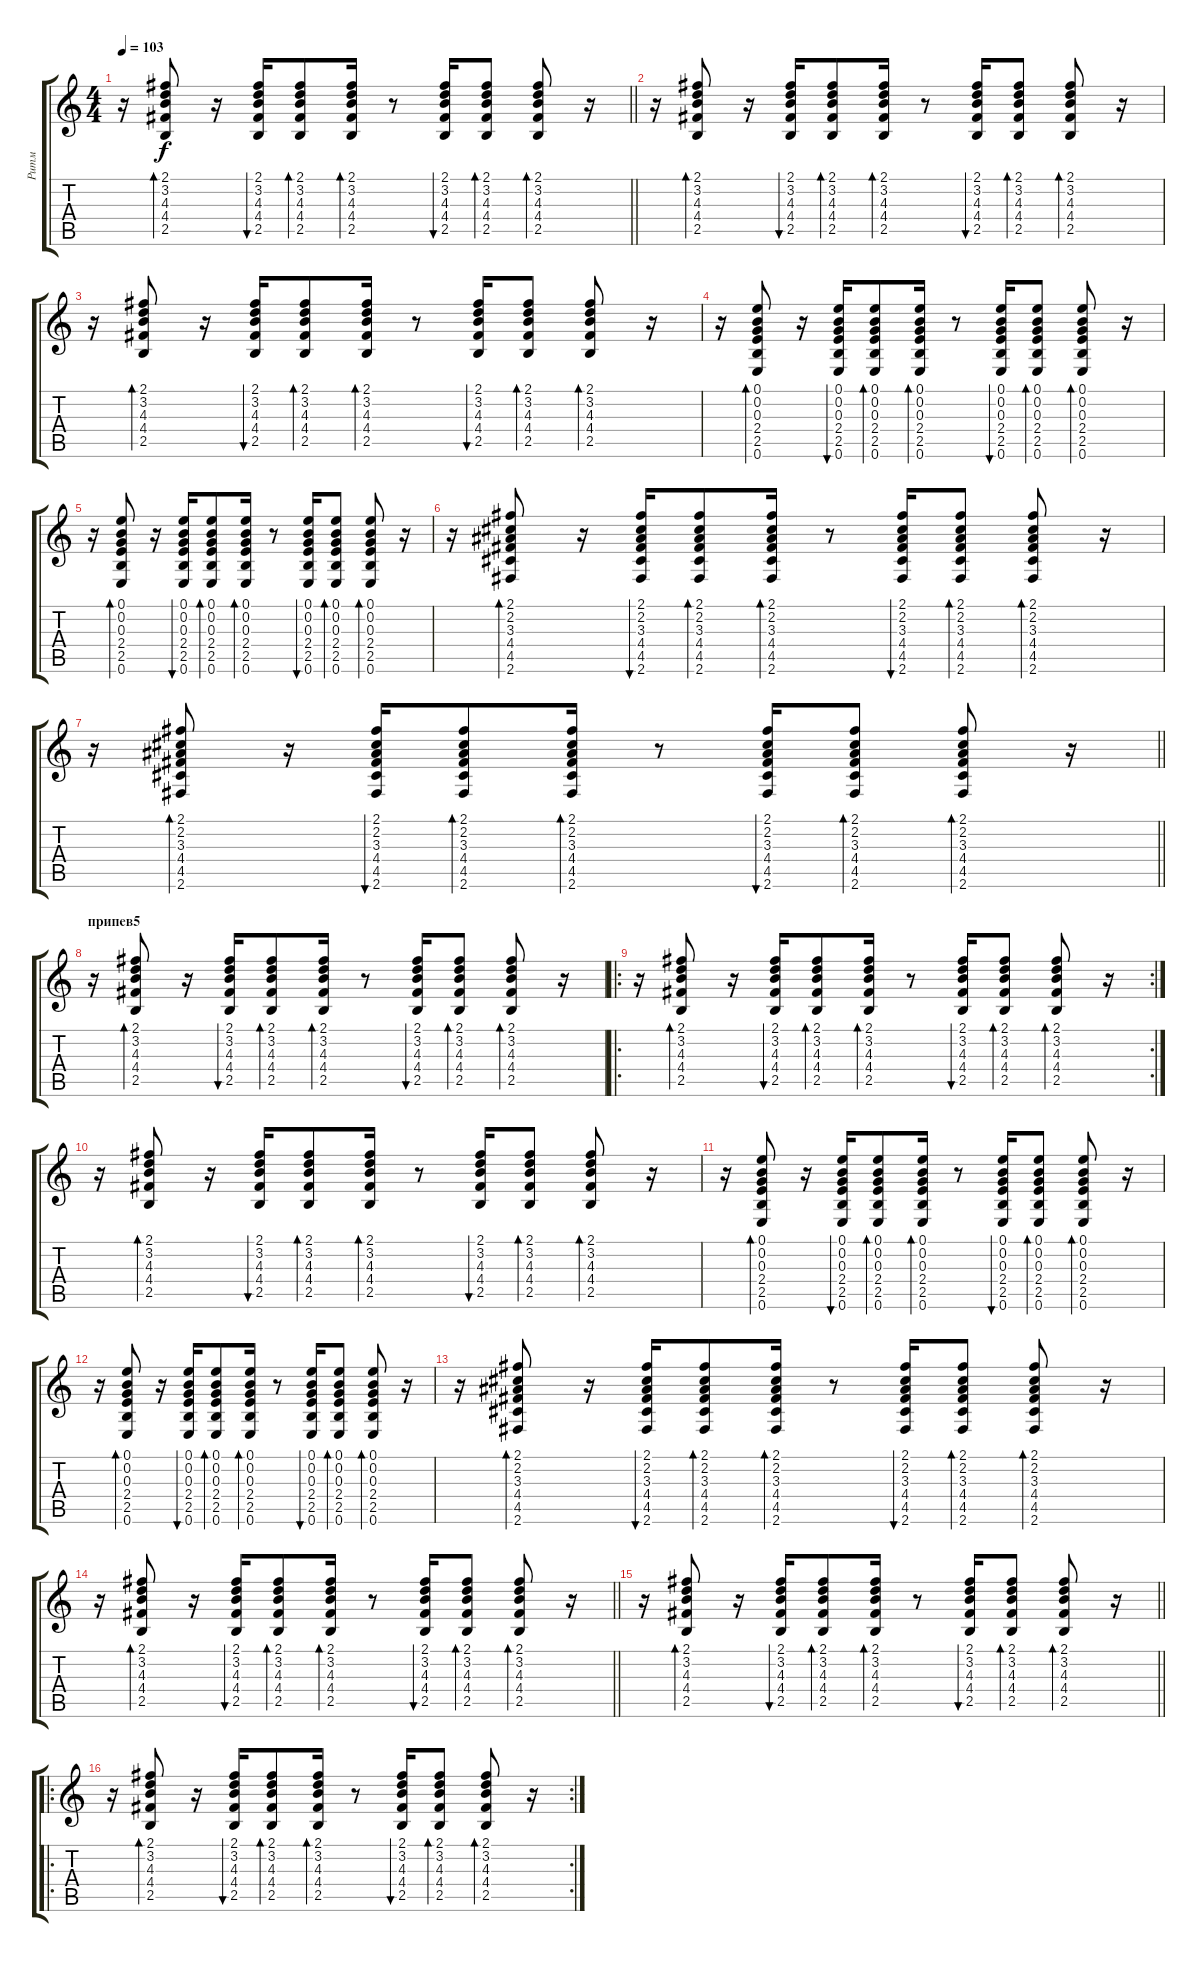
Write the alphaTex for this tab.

\track ("Ритм" "Ритм") {instrument acousticguitarsteel}
\staff {score tabs}
\tuning (E4 B3 G3 D3 A2 E2) {hide}
\ts (4 4)
\tempo 103
\clef g2
\barLineRight lightlight
\ks c
r.16{dy f} (2.1 3.2 4.3 4.4 2.5).8{bd 60} r.16 (2.1 3.2 4.3 4.4 2.5).16{bu 60} (2.1 3.2 4.3 4.4 2.5).8{bd 60} (2.1 3.2 4.3 4.4 2.5).16{bd 60} r.8 (2.1 3.2 4.3 4.4 2.5).16{bu 60} (2.1 3.2 4.3 4.4 2.5).8{bd 60} (2.1 3.2 4.3 4.4 2.5).8{bd 60} r.16 |
r.16 (2.1 3.2 4.3 4.4 2.5).8{bd 60} r.16 (2.1 3.2 4.3 4.4 2.5).16{bu 60} (2.1 3.2 4.3 4.4 2.5).8{bd 60} (2.1 3.2 4.3 4.4 2.5).16{bd 60} r.8 (2.1 3.2 4.3 4.4 2.5).16{bu 60} (2.1 3.2 4.3 4.4 2.5).8{bd 60} (2.1 3.2 4.3 4.4 2.5).8{bd 60} r.16 |
r.16 (2.1 3.2 4.3 4.4 2.5).8{bd 60} r.16 (2.1 3.2 4.3 4.4 2.5).16{bu 60} (2.1 3.2 4.3 4.4 2.5).8{bd 60} (2.1 3.2 4.3 4.4 2.5).16{bd 60} r.8 (2.1 3.2 4.3 4.4 2.5).16{bu 60} (2.1 3.2 4.3 4.4 2.5).8{bd 60} (2.1 3.2 4.3 4.4 2.5).8{bd 60} r.16 |
r.16 (0.1 0.2 0.3 2.4 2.5 0.6).8{bd 60} r.16 (0.1 0.2 0.3 2.4 2.5 0.6).16{bu 60} (0.1 0.2 0.3 2.4 2.5 0.6).8{bd 60} (0.1 0.2 0.3 2.4 2.5 0.6).16{bd 60} r.8 (0.1 0.2 0.3 2.4 2.5 0.6).16{bu 60} (0.1 0.2 0.3 2.4 2.5 0.6).8{bd 60} (0.1 0.2 0.3 2.4 2.5 0.6).8{bd 60} r.16 |
r.16 (0.1 0.2 0.3 2.4 2.5 0.6).8{bd 60} r.16 (0.1 0.2 0.3 2.4 2.5 0.6).16{bu 60} (0.1 0.2 0.3 2.4 2.5 0.6).8{bd 60} (0.1 0.2 0.3 2.4 2.5 0.6).16{bd 60} r.8 (0.1 0.2 0.3 2.4 2.5 0.6).16{bu 60} (0.1 0.2 0.3 2.4 2.5 0.6).8{bd 60} (0.1 0.2 0.3 2.4 2.5 0.6).8{bd 60} r.16 |
r.16 (2.1 2.2 3.3 4.4 4.5 2.6).8{bd 60} r.16 (2.1 2.2 3.3 4.4 4.5 2.6).16{bu 60} (2.1 2.2 3.3 4.4 4.5 2.6).8{bd 60} (2.1 2.2 3.3 4.4 4.5 2.6).16{bd 60} r.8 (2.1 2.2 3.3 4.4 4.5 2.6).16{bu 60} (2.1 2.2 3.3 4.4 4.5 2.6).8{bd 60} (2.1 2.2 3.3 4.4 4.5 2.6).8{bd 60} r.16 |
\barLineRight lightlight
r.16 (2.1 2.2 3.3 4.4 4.5 2.6).8{bd 60} r.16 (2.1 2.2 3.3 4.4 4.5 2.6).16{bu 60} (2.1 2.2 3.3 4.4 4.5 2.6).8{bd 60} (2.1 2.2 3.3 4.4 4.5 2.6).16{bd 60} r.8 (2.1 2.2 3.3 4.4 4.5 2.6).16{bu 60} (2.1 2.2 3.3 4.4 4.5 2.6).8{bd 60} (2.1 2.2 3.3 4.4 4.5 2.6).8{bd 60} r.16 |
\section ("" "припев5")
r.16 (2.1 3.2 4.3 4.4 2.5).8{bd 60} r.16 (2.1 3.2 4.3 4.4 2.5).16{bu 60} (2.1 3.2 4.3 4.4 2.5).8{bd 60} (2.1 3.2 4.3 4.4 2.5).16{bd 60} r.8 (2.1 3.2 4.3 4.4 2.5).16{bu 60} (2.1 3.2 4.3 4.4 2.5).8{bd 60} (2.1 3.2 4.3 4.4 2.5).8{bd 60} r.16 |
\ro
\rc 2
r.16 (2.1 3.2 4.3 4.4 2.5).8{bd 60} r.16 (2.1 3.2 4.3 4.4 2.5).16{bu 60} (2.1 3.2 4.3 4.4 2.5).8{bd 60} (2.1 3.2 4.3 4.4 2.5).16{bd 60} r.8 (2.1 3.2 4.3 4.4 2.5).16{bu 60} (2.1 3.2 4.3 4.4 2.5).8{bd 60} (2.1 3.2 4.3 4.4 2.5).8{bd 60} r.16 |
r.16 (2.1 3.2 4.3 4.4 2.5).8{bd 60} r.16 (2.1 3.2 4.3 4.4 2.5).16{bu 60} (2.1 3.2 4.3 4.4 2.5).8{bd 60} (2.1 3.2 4.3 4.4 2.5).16{bd 60} r.8 (2.1 3.2 4.3 4.4 2.5).16{bu 60} (2.1 3.2 4.3 4.4 2.5).8{bd 60} (2.1 3.2 4.3 4.4 2.5).8{bd 60} r.16 |
r.16 (0.1 0.2 0.3 2.4 2.5 0.6).8{bd 60} r.16 (0.1 0.2 0.3 2.4 2.5 0.6).16{bu 60} (0.1 0.2 0.3 2.4 2.5 0.6).8{bd 60} (0.1 0.2 0.3 2.4 2.5 0.6).16{bd 60} r.8 (0.1 0.2 0.3 2.4 2.5 0.6).16{bu 60} (0.1 0.2 0.3 2.4 2.5 0.6).8{bd 60} (0.1 0.2 0.3 2.4 2.5 0.6).8{bd 60} r.16 |
r.16 (0.1 0.2 0.3 2.4 2.5 0.6).8{bd 60} r.16 (0.1 0.2 0.3 2.4 2.5 0.6).16{bu 60} (0.1 0.2 0.3 2.4 2.5 0.6).8{bd 60} (0.1 0.2 0.3 2.4 2.5 0.6).16{bd 60} r.8 (0.1 0.2 0.3 2.4 2.5 0.6).16{bu 60} (0.1 0.2 0.3 2.4 2.5 0.6).8{bd 60} (0.1 0.2 0.3 2.4 2.5 0.6).8{bd 60} r.16 |
r.16 (2.1 2.2 3.3 4.4 4.5 2.6).8{bd 60} r.16 (2.1 2.2 3.3 4.4 4.5 2.6).16{bu 60} (2.1 2.2 3.3 4.4 4.5 2.6).8{bd 60} (2.1 2.2 3.3 4.4 4.5 2.6).16{bd 60} r.8 (2.1 2.2 3.3 4.4 4.5 2.6).16{bu 60} (2.1 2.2 3.3 4.4 4.5 2.6).8{bd 60} (2.1 2.2 3.3 4.4 4.5 2.6).8{bd 60} r.16 |
\barLineRight lightlight
r.16 (2.1 3.2 4.3 4.4 2.5).8{bd 60} r.16 (2.1 3.2 4.3 4.4 2.5).16{bu 60} (2.1 3.2 4.3 4.4 2.5).8{bd 60} (2.1 3.2 4.3 4.4 2.5).16{bd 60} r.8 (2.1 3.2 4.3 4.4 2.5).16{bu 60} (2.1 3.2 4.3 4.4 2.5).8{bd 60} (2.1 3.2 4.3 4.4 2.5).8{bd 60} r.16 |
\barLineRight lightlight
r.16 (2.1 3.2 4.3 4.4 2.5).8{bd 60} r.16 (2.1 3.2 4.3 4.4 2.5).16{bu 60} (2.1 3.2 4.3 4.4 2.5).8{bd 60} (2.1 3.2 4.3 4.4 2.5).16{bd 60} r.8 (2.1 3.2 4.3 4.4 2.5).16{bu 60} (2.1 3.2 4.3 4.4 2.5).8{bd 60} (2.1 3.2 4.3 4.4 2.5).8{bd 60} r.16 |
\ro
\rc 2
r.16 (2.1 3.2 4.3 4.4 2.5).8{bd 60} r.16 (2.1 3.2 4.3 4.4 2.5).16{bu 60} (2.1 3.2 4.3 4.4 2.5).8{bd 60} (2.1 3.2 4.3 4.4 2.5).16{bd 60} r.8 (2.1 3.2 4.3 4.4 2.5).16{bu 60} (2.1 3.2 4.3 4.4 2.5).8{bd 60} (2.1 3.2 4.3 4.4 2.5).8{bd 60} r.16
